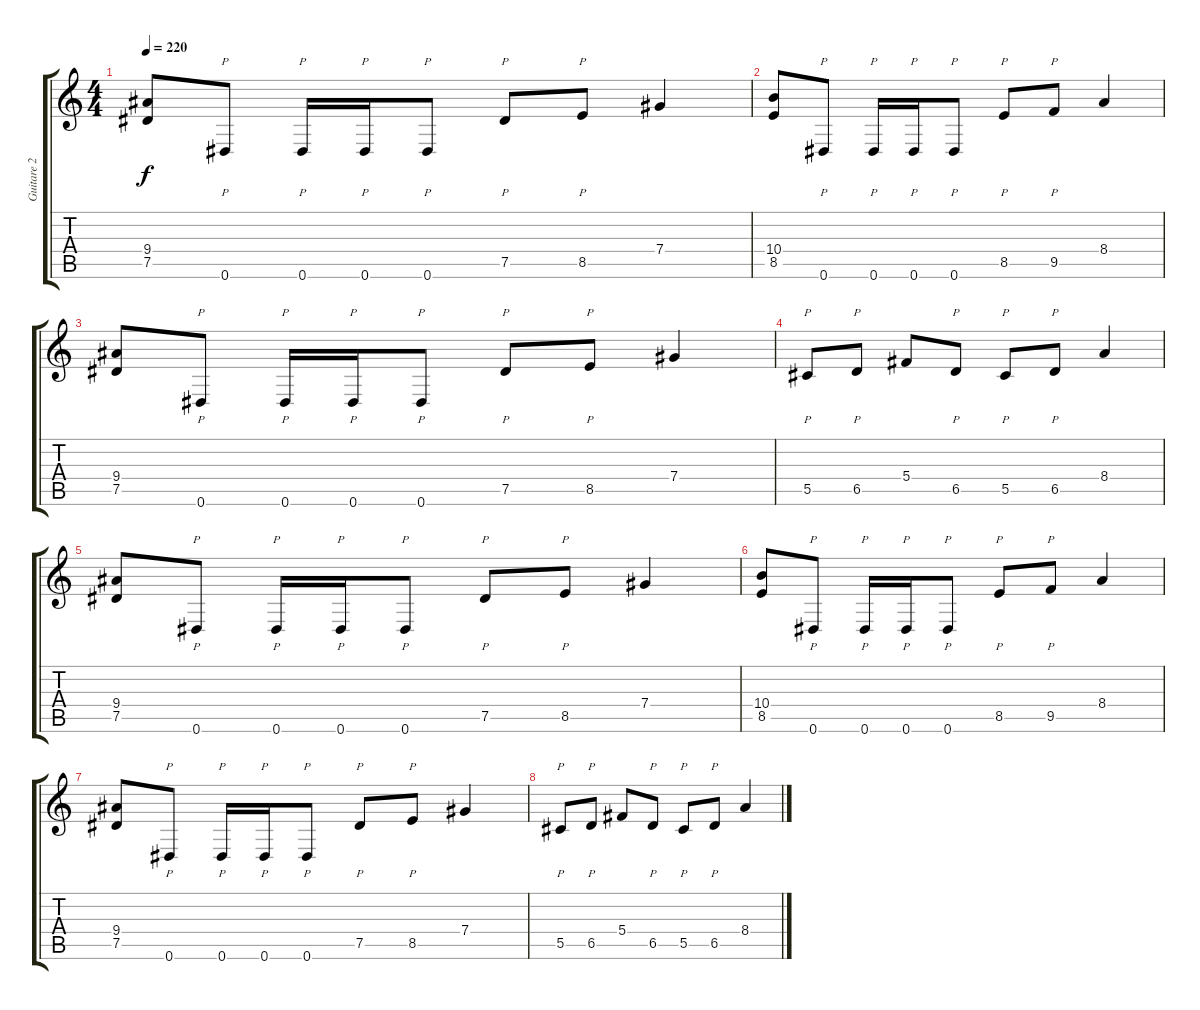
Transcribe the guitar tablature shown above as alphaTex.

\track ("Guitare 2" "Guitare 2") {instrument distortionguitar}
\staff {score tabs}
\tuning (Eb4 Bb3 Gb3 Db3 Ab2 Eb2) {hide}
\ts (4 4)
\tempo 220
\clef g2
\ks c
(9.4 7.5).8{dy f} 0.6.8{p} 0.6.16{p} 0.6.16{p} 0.6.8{p} 7.5.8{p} 8.5.8{p} 7.4.4 |
(10.4 8.5).8 0.6.8{p} 0.6.16{p} 0.6.16{p} 0.6.8{p} 8.5.8{p} 9.5.8{p} 8.4.4 |
(9.4 7.5).8 0.6.8{p} 0.6.16{p} 0.6.16{p} 0.6.8{p} 7.5.8{p} 8.5.8{p} 7.4.4 |
5.5.8{p} 6.5.8{p} 5.4.8 6.5.8{p} 5.5.8{p} 6.5.8{p} 8.4.4 |
(9.4 7.5).8 0.6.8{p} 0.6.16{p} 0.6.16{p} 0.6.8{p} 7.5.8{p} 8.5.8{p} 7.4.4 |
(10.4 8.5).8 0.6.8{p} 0.6.16{p} 0.6.16{p} 0.6.8{p} 8.5.8{p} 9.5.8{p} 8.4.4 |
(9.4 7.5).8 0.6.8{p} 0.6.16{p} 0.6.16{p} 0.6.8{p} 7.5.8{p} 8.5.8{p} 7.4.4 |
5.5.8{p} 6.5.8{p} 5.4.8 6.5.8{p} 5.5.8{p} 6.5.8{p} 8.4.4
